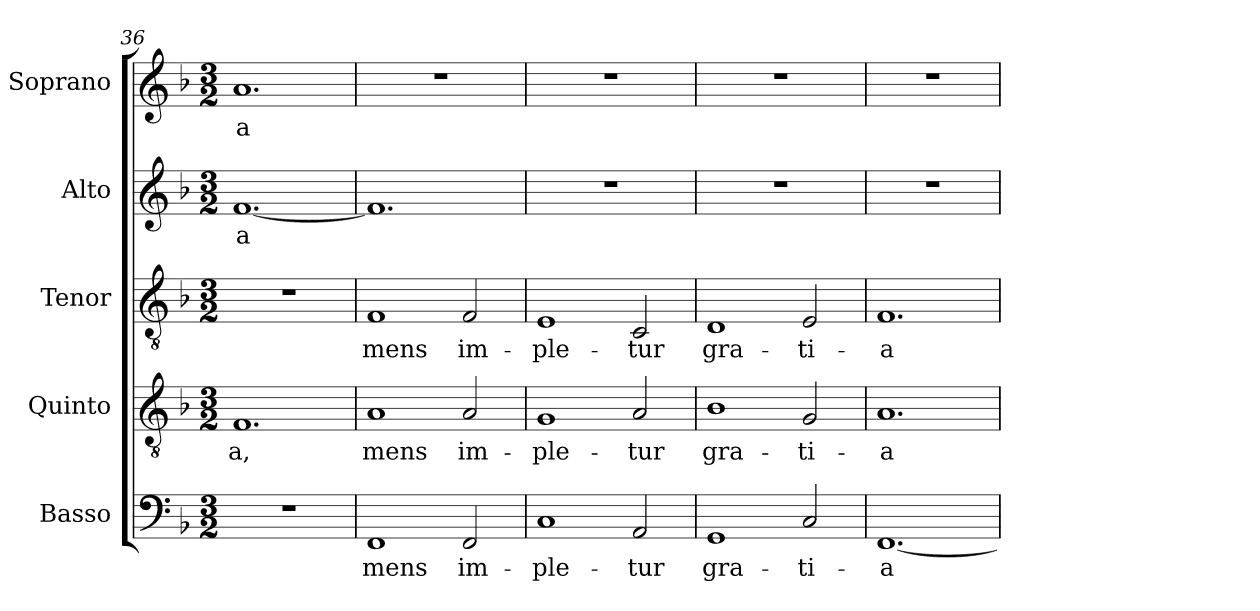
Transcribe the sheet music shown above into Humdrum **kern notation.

**kern	**text	**kern	**text	**kern	**text	**kern	**text	**kern	**text
*part5	*part5	*part4	*part4	*part3	*part3	*part2	*part2	*part1	*part1
*staff5	*staff5	*staff4	*staff4	*staff3	*staff3	*staff2	*staff2	*staff1	*staff1
*I"Basso	*	*I"Quinto	*	*I"Tenor	*	*I"Alto	*	*I"Soprano	*
*I'B.	*	*I'Q.	*	*I'T.	*	*I'A.	*	*I'S.	*
*clefF4	*	*clefGv2	*	*clefGv2	*	*clefG2	*	*clefG2	*
*	*	*ITrd7c12	*	*ITrd7c12	*	*	*	*	*
*k[b-]	*	*k[b-]	*	*k[b-]	*	*k[b-]	*	*k[b-]	*
*F:	*	*F:	*	*F:	*	*F:	*	*F:	*
*M3/2	*	*M3/2	*	*M3/2	*	*M3/2	*	*M3/2	*
=36	=36	=36	=36	=36	=36	=36	=36	=36	=36
!LO:N:vis=1	!	!	!	!	!	!	!	!	!
!	!	!	!LO:LY:b:color=#000000	!LO:N:vis=1	!	!	!	!	!
!	!	!	!	!	!	!	!LO:LY:b:color=#000000	!	!
!	!	!	!	!	!	!	!	!	!LO:LY:b:color=#000000
1.r	.	1.FFi	-a,	1.r	.	[1.fi	-a	1.ai	-a
=37	=37	=37	=37	=37	=37	=37	=37	=37	=37
!	!LO:LY:b:color=#000000	!	!	!	!	!	!	!	!
!	!	!	!LO:LY:b:color=#000000	!	!	!	!	!	!
!	!	!	!	!	!LO:LY:b:color=#000000	!	!	!LO:N:vis=1	!
1FFi	mens	1AAi	mens	1FFi	mens	1.fi]	.	1.r	.
!	!LO:LY:b:color=#000000	!	!	!	!	!	!	!	!
!	!	!	!LO:LY:b:color=#000000	!	!	!	!	!	!
!	!	!	!	!	!LO:LY:b:color=#000000	!	!	!	!
2FFi/	im-	2AAi/	im-	2FFi/	im-	.	.	.	.
=38	=38	=38	=38	=38	=38	=38	=38	=38	=38
!	!LO:LY:b:color=#000000	!	!	!	!	!	!	!	!
!	!	!	!LO:LY:b:color=#000000	!	!	!	!	!	!
!	!	!	!	!	!LO:LY:b:color=#000000	!LO:N:vis=1	!	!LO:N:vis=1	!
1Ci	-ple-	1GGi	-ple-	1EEi	-ple-	1.r	.	1.r	.
!	!LO:LY:b:color=#000000	!	!	!	!	!	!	!	!
!	!	!	!LO:LY:b:color=#000000	!	!	!	!	!	!
!	!	!	!	!	!LO:LY:b:color=#000000	!	!	!	!
2AAi/	-tur	2AAi/	-tur	2CCi/	-tur	.	.	.	.
!!LO:PB:g=z
=39	=39	=39	=39	=39	=39	=39	=39	=39	=39
!	!LO:LY:b:color=#000000	!	!	!	!	!	!	!	!
!	!	!	!LO:LY:b:color=#000000	!	!	!	!	!	!
!	!	!	!	!	!LO:LY:b:color=#000000	!LO:N:vis=1	!	!LO:N:vis=1	!
1GGi	gra-	1BB-i	gra-	1DDi	gra-	1.r	.	1.r	.
!	!LO:LY:b:color=#000000	!	!	!	!	!	!	!	!
!	!	!	!LO:LY:b:color=#000000	!	!	!	!	!	!
!	!	!	!	!	!LO:LY:b:color=#000000	!	!	!	!
2Ci/	-ti-	2GGi/	-ti-	2EEi/	-ti-	.	.	.	.
=40	=40	=40	=40	=40	=40	=40	=40	=40	=40
!	!LO:LY:b:color=#000000	!	!	!	!	!	!	!	!
!	!	!	!LO:LY:b:color=#000000	!	!	!	!	!	!
!	!	!	!	!	!LO:LY:b:color=#000000	!LO:N:vis=1	!	!LO:N:vis=1	!
[1.FFi	-a	1.AAi	-a	1.FFi	-a	1.r	.	1.r	.
=	=	=	=	=	=	=	=	=	=
*-	*-	*-	*-	*-	*-	*-	*-	*-	*-
